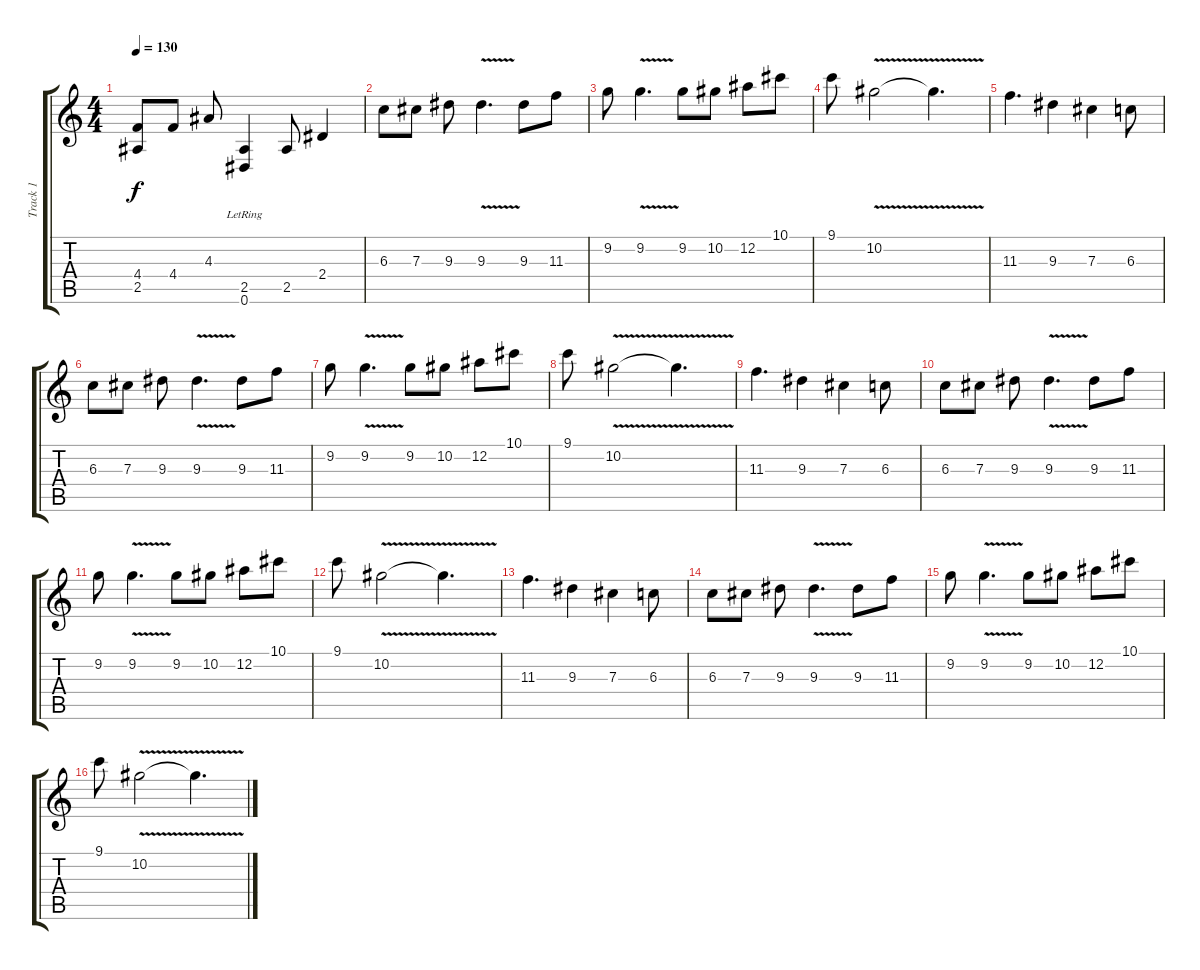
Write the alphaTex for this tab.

\track ("Track 1" "Track 1") {instrument distortionguitar}
\staff {score tabs}
\tuning (Eb4 Bb3 Gb3 Db3 Ab2 Eb2) {hide}
\ts (4 4)
\tempo 130
\clef g2
\ks c
(4.4{t} 2.5{t}).8{dy f} 4.4.8 4.3.8 (2.5{lr} 0.6).4 2.5.8 2.4.4 |
6.3.8 7.3.8 9.3.8 9.3{v}.4{d} 9.3.8 11.3.8 |
9.2.8 9.2{v}.4{d} 9.2.8 10.2.8 12.2.8 10.1.8 |
9.1.8 10.2{v}.2 10.2{t}.4{d} |
11.3.4{d} 9.3.4 7.3.4 6.3.8 |
6.3.8 7.3.8 9.3.8 9.3{v}.4{d} 9.3.8 11.3.8 |
9.2.8 9.2{v}.4{d} 9.2.8 10.2.8 12.2.8 10.1.8 |
9.1.8 10.2{v}.2 10.2{t}.4{d} |
11.3.4{d} 9.3.4 7.3.4 6.3.8 |
6.3.8 7.3.8 9.3.8 9.3{v}.4{d} 9.3.8 11.3.8 |
9.2.8 9.2{v}.4{d} 9.2.8 10.2.8 12.2.8 10.1.8 |
9.1.8 10.2{v}.2 10.2{t}.4{d} |
11.3.4{d} 9.3.4 7.3.4 6.3.8 |
6.3.8 7.3.8 9.3.8 9.3{v}.4{d} 9.3.8 11.3.8 |
9.2.8 9.2{v}.4{d} 9.2.8 10.2.8 12.2.8 10.1.8 |
9.1.8 10.2{v}.2 10.2{t}.4{d}
